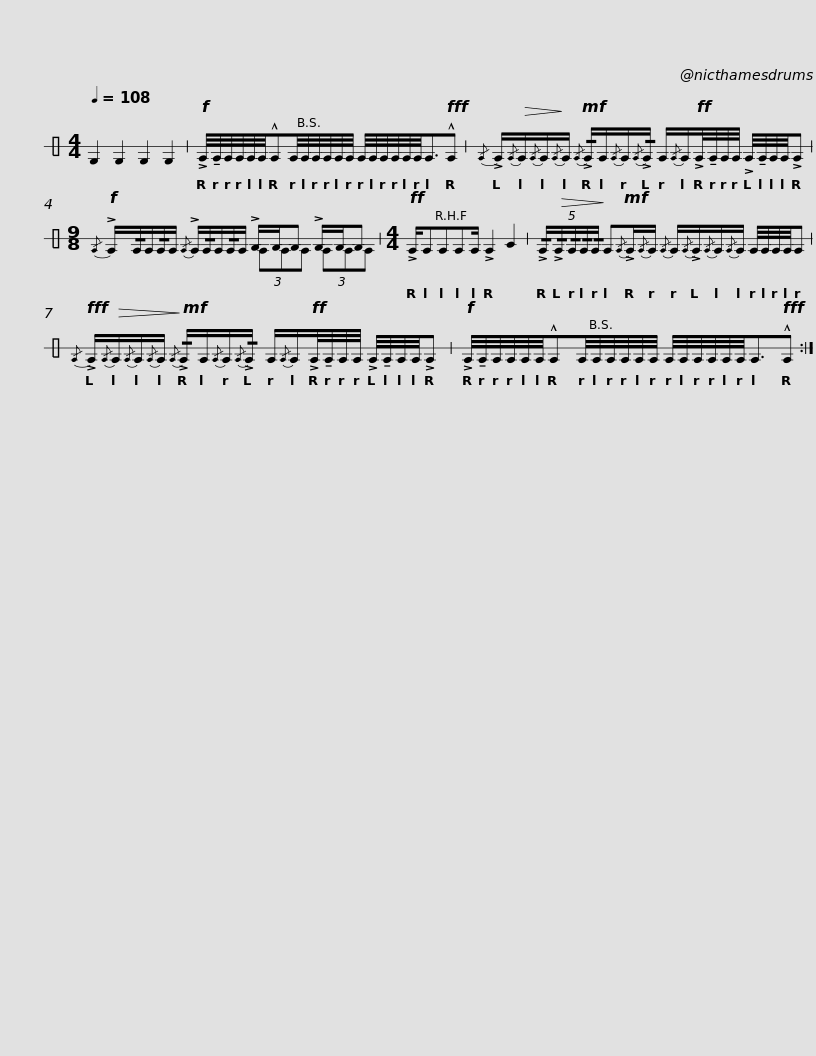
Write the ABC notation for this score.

X:1
%%score ( 1 2 )
L:1/8
Q:1/4=108
M:4/4
I:linebreak $
K:C
V:1 perc stafflines=1
K:none
V:2 perc stafflines="1 "
K:none
V:1
 D2 D2 D2 D2 |!f! !>!E/4!tenuto!E/4E/4E/4E/4E/4!^!EE/4E/4E/4E/4E/4E/4 E/4E/4E/4E/4E/4E/4E3/2!fff!!^!E |${/E} !>!E/!>(!{/E}E/{/E}E/!>)!{/E}E/!mf!{/E} !/!!>!E/E/{/E}E/{/E}!/!!>!E/ E/{/E}E/!ff!!>!E/4!tenuto!E/4E/4E/4 !>!E/4!tenuto!E/4E/4E/4!>!E |$[M:9/8]!f!{/E} !>!E/!/!E/E/!/!E/E/{/E} !>!E/!/!E/E/!/!E/E/ !>!F/F/F !>!F/F/F |[M:4/4]!ff! !>!E/EEEE/ !>!E2 G2 |$ %5
 (5:4:5!/!!>!E/!>(!!/!!>!E/!/!E/!/!E/!/!E/!>)! E!mf!{/E}!>!E/{/E}E/{/E} E/{/E}!>!E/{/E}E/{/E}E/ E/4E/4E/4E/4E |!fff!{/E} !>!E/!>(!{/E}E/{/E}E/{/E}E/!>)!!mf!{/E} !/!!>!E/E/{/E}E/{/E}!/!!>!E/ E/{/E}E/!ff!!>!E/4!tenuto!E/4E/4E/4 !>!E/4!tenuto!E/4E/4E/4!>!E |$!f! !>!E/4!tenuto!E/4E/4E/4E/4E/4!^!EE/4E/4E/4E/4E/4E/4 E/4E/4E/4E/4E/4E/4E3/2!fff!!^!E :| %8
V:2
 x8 | x8 |$ x8 |$[M:9/8] x5 (3EEE (3EEE |[M:4/4] x8 |$ %5
 x8 | x8 |$ x8 :| %8
